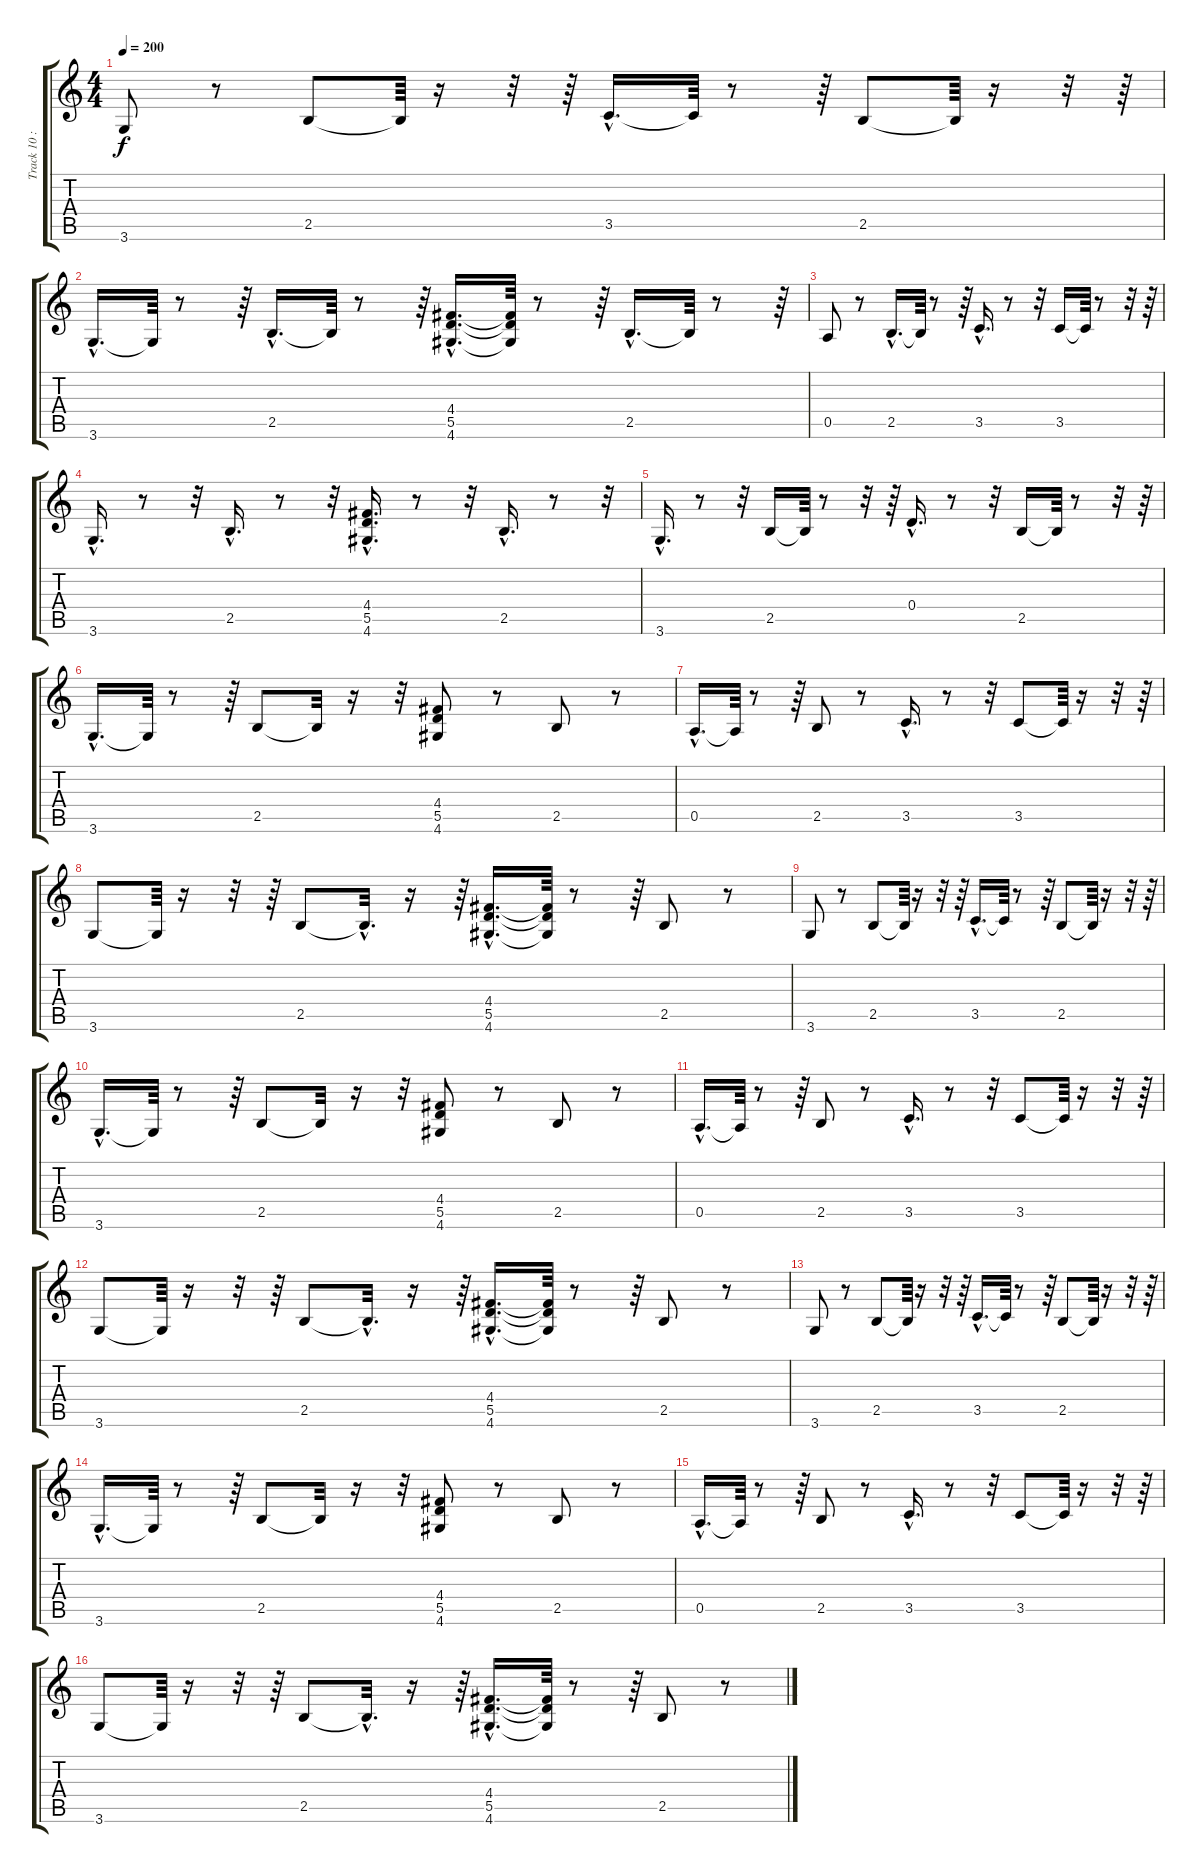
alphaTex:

\track ("Track 10 : unspecified" "Track 10 :") {instrument electricguitarjazz}
\staff {score tabs}
\tuning (E4 B3 G3 D3 A2 E2) {hide}
\ts (4 4)
\tempo 200
\clef g2
\ks c
3.6.8{dy f} r.8 2.5.8 2.5{t}.64 r.16 r.32 r.64 3.5{hac}.16{d} 3.5{t}.64 r.8 r.64 2.5.8 2.5{t}.64 r.16 r.32 r.64 |
3.6{hac}.16{d} 3.6{t}.64 r.8 r.64 2.5{hac}.16{d} 2.5{t}.64 r.8 r.64 (4.4{hac} 5.5{hac} 4.6{hac}).16{d} (4.4{t} 5.5{t} 4.6{t}).64 r.8 r.64 2.5{hac}.16{d} 2.5{t}.64 r.8 r.64 |
0.5.8 r.8 2.5{hac}.16{d} 2.5{t}.64 r.8 r.64 3.5{hac}.16{d} r.8 r.32 3.5.16 3.5{t}.64 r.8 r.32 r.64 |
3.6{hac}.16{d} r.8 r.32 2.5{hac}.16{d} r.8 r.32 (4.4{hac} 5.5{hac} 4.6{hac}).16{d} r.8 r.32 2.5{hac}.16{d} r.8 r.32 |
3.6{hac}.16{d} r.8 r.32 2.5.16 2.5{t}.64 r.8 r.32 r.64 0.4{hac}.16{d} r.8 r.32 2.5.16 2.5{t}.64 r.8 r.32 r.64 |
3.6{hac}.16{d} 3.6{t}.64 r.8 r.64 2.5.8 2.5{t}.32 r.16 r.32 (4.4 5.5 4.6).8 r.8 2.5.8 r.8 |
0.5{hac}.16{d} 0.5{t}.64 r.8 r.64 2.5.8 r.8 3.5{hac}.16{d} r.8 r.32 3.5.8 3.5{t}.64 r.16 r.32 r.64 |
3.6.8 3.6{t}.64 r.16 r.32 r.64 2.5.8 2.5{hac t}.32{d} r.16 r.64 (4.4{hac} 5.5{hac} 4.6{hac}).16{d} (4.4{t} 5.5{t} 4.6{t}).64 r.8 r.64 2.5.8 r.8 |
3.6.8 r.8 2.5.8 2.5{t}.64 r.16 r.32 r.64 3.5{hac}.16{d} 3.5{t}.64 r.8 r.64 2.5.8 2.5{t}.64 r.16 r.32 r.64 |
3.6{hac}.16{d} 3.6{t}.64 r.8 r.64 2.5.8 2.5{t}.32 r.16 r.32 (4.4 5.5 4.6).8 r.8 2.5.8 r.8 |
0.5{hac}.16{d} 0.5{t}.64 r.8 r.64 2.5.8 r.8 3.5{hac}.16{d} r.8 r.32 3.5.8 3.5{t}.64 r.16 r.32 r.64 |
3.6.8 3.6{t}.64 r.16 r.32 r.64 2.5.8 2.5{hac t}.32{d} r.16 r.64 (4.4{hac} 5.5{hac} 4.6{hac}).16{d} (4.4{t} 5.5{t} 4.6{t}).64 r.8 r.64 2.5.8 r.8 |
3.6.8 r.8 2.5.8 2.5{t}.64 r.16 r.32 r.64 3.5{hac}.16{d} 3.5{t}.64 r.8 r.64 2.5.8 2.5{t}.64 r.16 r.32 r.64 |
3.6{hac}.16{d} 3.6{t}.64 r.8 r.64 2.5.8 2.5{t}.32 r.16 r.32 (4.4 5.5 4.6).8 r.8 2.5.8 r.8 |
0.5{hac}.16{d} 0.5{t}.64 r.8 r.64 2.5.8 r.8 3.5{hac}.16{d} r.8 r.32 3.5.8 3.5{t}.64 r.16 r.32 r.64 |
3.6.8 3.6{t}.64 r.16 r.32 r.64 2.5.8 2.5{hac t}.32{d} r.16 r.64 (4.4{hac} 5.5{hac} 4.6{hac}).16{d} (4.4{t} 5.5{t} 4.6{t}).64 r.8 r.64 2.5.8 r.8
